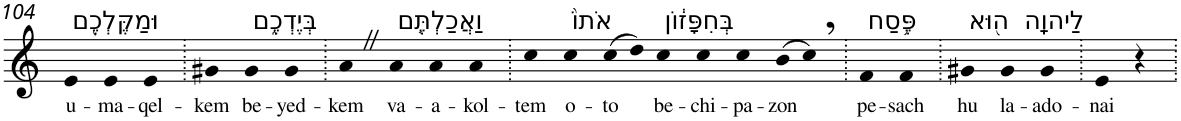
**kern	**text
*part1	*part1
*staff1	*staff1
*I"Piano	*
*I'Pno	*
!!LO:PB:g=z
*clefG2	*
*k[]	*
=104	=104
!LO:TX:a:t=וּמַקֶּלְכֶ֖ם	!
!	!LO:LY:b
4e	u-
!	!LO:LY:b
4e	-ma-
!	!LO:LY:b
4e	-qel-
=105.	=105.
!	!LO:LY:b
4g#X	-kem
!LO:TX:a:t=בְּיֶדְכֶ֑ם	!
!	!LO:LY:b
4g#	be-
!	!LO:LY:b
4g#	-yed-
=106.	=106.
!	!LO:LY:b
4aZ	-kem
!LO:TX:a:t=וַאֲכַלְתֶּ֤ם	!
!	!LO:LY:b
4a	va-
!	!LO:LY:b
4a	-a-
!	!LO:LY:b
4a	-kol-
=107.	=107.
!	!LO:LY:b
4cc	-tem
!LO:TX:a:t=אֹתוֹ֙	!
!	!LO:LY:b
4cc	o-
!	!LO:LY:b
(>8cc	-to
8dd)	.
!LO:TX:a:t=בְּחִפָּז֔וֹן	!
!	!LO:LY:b
4cc	be-
!	!LO:LY:b
4cc	-chi-
!	!LO:LY:b
4cc	-pa-
!	!LO:LY:b
(>8b	-zon
8cc,)	.
=108.	=108.
!LO:TX:a:t=פֶּ֥סַח	!
!	!LO:LY:b
4f	pe-
!	!LO:LY:b
4f	-sach
=109.	=109.
!LO:TX:a:t=ה֖וּא	!
!	!LO:LY:b
4g#X	hu
!LO:TX:a:t=לַיהוָֽה	!
!	!LO:LY:b
4g#	la-
!	!LO:LY:b
4g#	-ado-
=110.	=110.
!	!LO:LY:b
4e	-nai
4r	.
=.	=.
*-	*-
